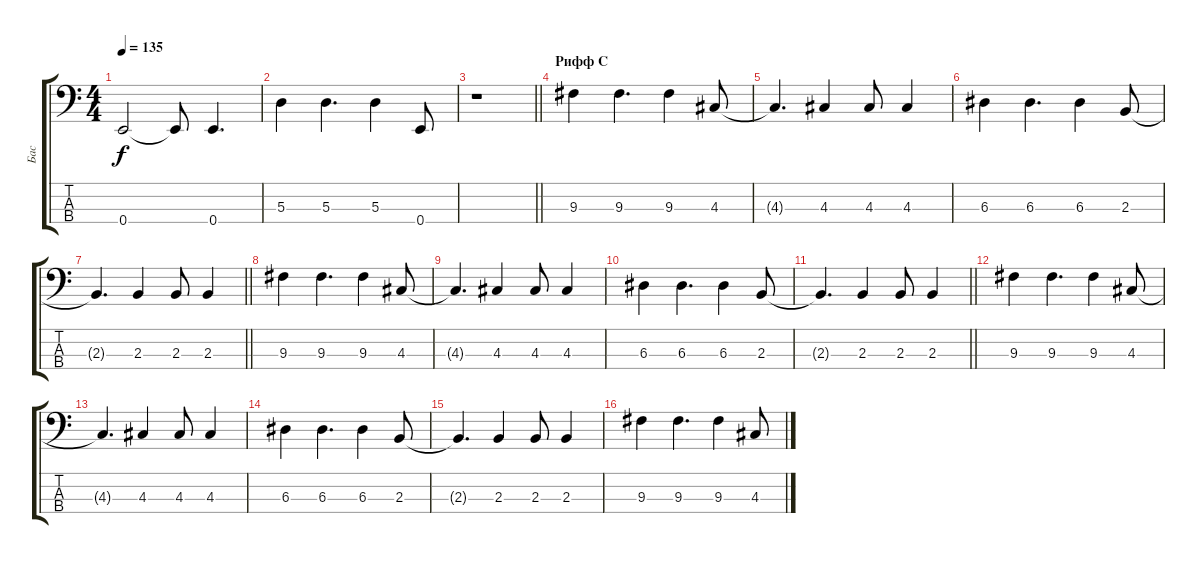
\track ("Бас" "Бас") {instrument electricbasspick}
\staff {score tabs}
\tuning (G2 D2 A1 E1) {hide}
\ts (4 4)
\tempo 135
\clef f4
\ks c
0.4{t}.2{dy f} 0.4{t}.8 0.4.4{d} |
5.3.4 5.3.4{d} 5.3.4 0.4.8 |
\barLineRight lightlight
r.1 |
\section ("" "Рифф С")
9.3.4 9.3.4{d} 9.3.4 4.3.8 |
4.3{t}.4{d} 4.3.4 4.3.8 4.3.4 |
6.3.4 6.3.4{d} 6.3.4 2.3.8 |
\barLineRight lightlight
2.3{t}.4{d} 2.3.4 2.3.8 2.3.4 |
\section ("" "")
9.3.4 9.3.4{d} 9.3.4 4.3.8 |
4.3{t}.4{d} 4.3.4 4.3.8 4.3.4 |
6.3.4 6.3.4{d} 6.3.4 2.3.8 |
\barLineRight lightlight
2.3{t}.4{d} 2.3.4 2.3.8 2.3.4 |
9.3.4 9.3.4{d} 9.3.4 4.3.8 |
4.3{t}.4{d} 4.3.4 4.3.8 4.3.4 |
6.3.4 6.3.4{d} 6.3.4 2.3.8 |
2.3{t}.4{d} 2.3.4 2.3.8 2.3.4 |
9.3.4 9.3.4{d} 9.3.4 4.3.8
